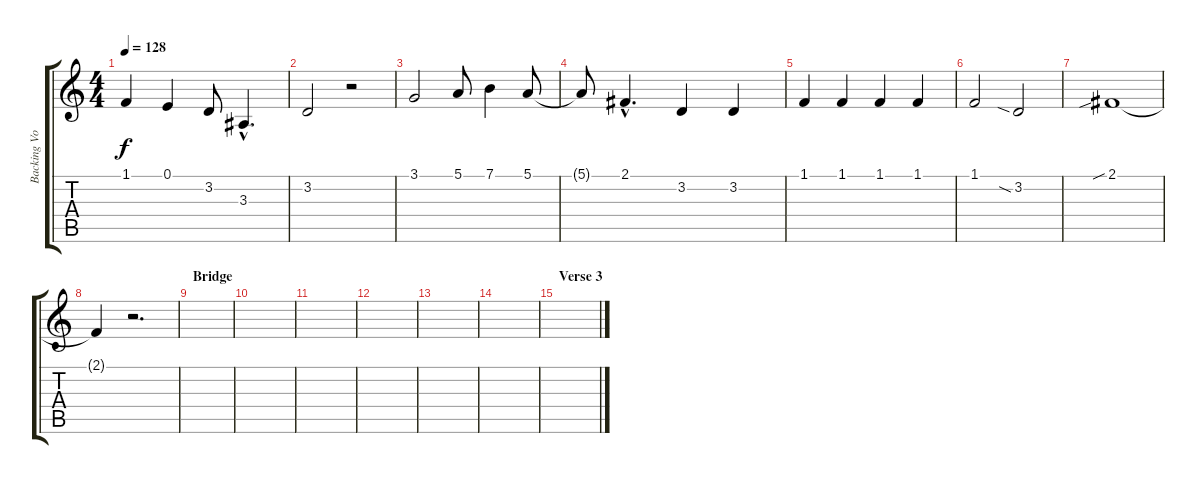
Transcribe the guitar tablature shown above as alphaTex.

\track ("Backing Vocals" "Backing Vo") {instrument lead6voice}
\staff {score tabs}
\tuning (E4 B3 G3 D3 A2 E2) {hide}
\ts (4 4)
\tempo 128
\clef g2
\ks c
1.1.4{dy f} 0.1.4 3.2.8 3.3{hac}.4{d} |
3.2.2 r.2 |
3.1.2 5.1.8 7.1.4 5.1.8 |
5.1{t}.8 2.1{hac}.4{d} 3.2.4 3.2.4 |
1.1.4 1.1.4 1.1.4 1.1.4 |
1.1.2 3.2{sia}.2 |
2.1{sib}.1 |
2.1{t}.4 r.2{d} |
\section ("" "Bridge")
|
|
|
|
|
|
\section ("" "Verse 3")
